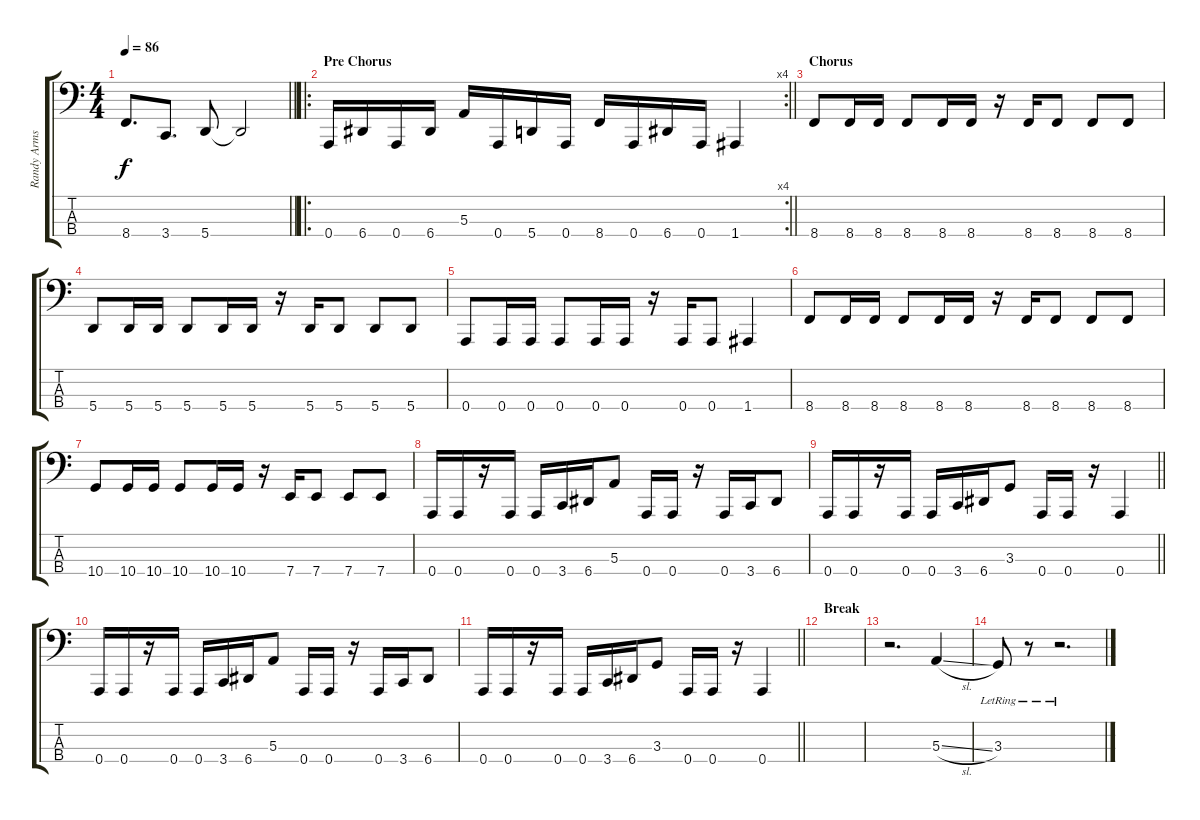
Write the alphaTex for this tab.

\track ("Randy Armstrong" "Randy Arms") {instrument electricbassfinger}
\staff {score tabs}
\tuning (D2 A1 E1 A0) {hide}
\ts (4 4)
\tempo 86
\clef f4
\barLineRight lightlight
\ks c
8.4.8{d dy f} 3.4.8{d} 5.4.8 5.4{t}.2 |
\ro
\rc 4
\section ("" "Pre Chorus")
\barLineRight lightlight
0.4.16 6.4.16 0.4.16 6.4.16 5.3.16 0.4.16 5.4.16 0.4.16 8.4.16 0.4.16 6.4.16 0.4.16 1.4.4 |
\section ("" "Chorus")
8.4.8 8.4.16 8.4.16 8.4.8 8.4.16 8.4.16 r.16 8.4.16 8.4.8 8.4.8 8.4.8 |
5.4.8 5.4.16 5.4.16 5.4.8 5.4.16 5.4.16 r.16 5.4.16 5.4.8 5.4.8 5.4.8 |
0.4.8 0.4.16 0.4.16 0.4.8 0.4.16 0.4.16 r.16 0.4.16 0.4.8 1.4.4 |
8.4.8 8.4.16 8.4.16 8.4.8 8.4.16 8.4.16 r.16 8.4.16 8.4.8 8.4.8 8.4.8 |
10.4.8 10.4.16 10.4.16 10.4.8 10.4.16 10.4.16 r.16 7.4.16 7.4.8 7.4.8 7.4.8 |
0.4.16 0.4.16 r.16 0.4.16 0.4.16 3.4.16 6.4.16 5.3.8 0.4.16 0.4.16 r.16 0.4.16 3.4.16 6.4.8 |
\barLineRight lightlight
0.4.16 0.4.16 r.16 0.4.16 0.4.16 3.4.16 6.4.16 3.3.8 0.4.16 0.4.16 r.16 0.4.4 |
0.4.16 0.4.16 r.16 0.4.16 0.4.16 3.4.16 6.4.16 5.3.8 0.4.16 0.4.16 r.16 0.4.16 3.4.16 6.4.8 |
\barLineRight lightlight
0.4.16 0.4.16 r.16 0.4.16 0.4.16 3.4.16 6.4.16 3.3.8 0.4.16 0.4.16 r.16 0.4.4 |
\section ("" "Break")
|
r.2{d} 5.3{sl}.4 |
3.3{lr}.8 r.8 r.2{d}
